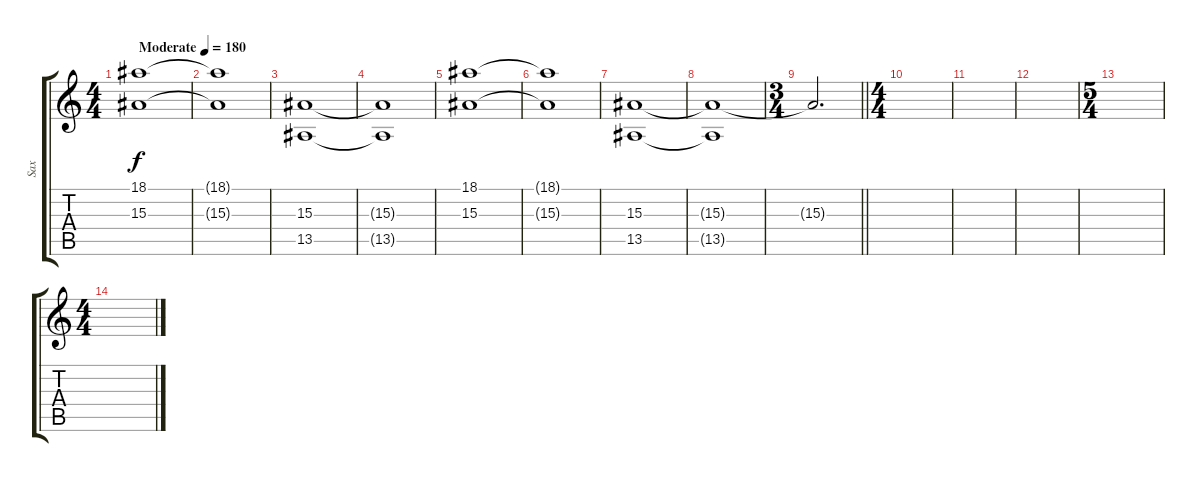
\track ("Sax" "Sax") {instrument altosax}
\staff {score tabs}
\tuning (E4 B3 G3 D3 A2 E2) {hide}
\ts (4 4)
\tempo (180 "Moderate")
\clef g2
\ks c
(18.1 15.3).1{dy f instrument altosax} |
(18.1{t} 15.3{t}).1 |
(15.3 13.5).1 |
(15.3{t} 13.5{t}).1 |
(18.1 15.3).1 |
(18.1{t} 15.3{t}).1 |
(15.3 13.5).1 |
(15.3{t} 13.5{t}).1 |
\ts (3 4)
\barLineRight lightlight
15.3{t}.2{d} |
\ts (4 4)
|
|
|
\ts (5 4)
|
\ts (4 4)
